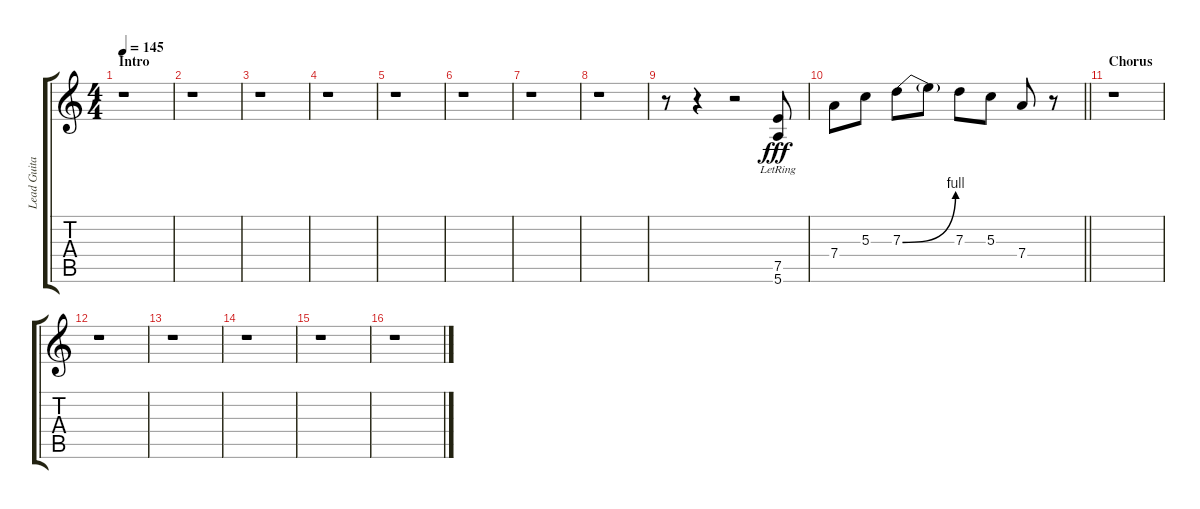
\track ("Lead Guitar - Overdriven" "Lead Guita") {instrument overdrivenguitar}
\staff {score tabs}
\tuning (E4 B3 G3 D3 A2 E2) {hide}
\ts (4 4)
\section ("" "Intro")
\tempo 145
\clef g2
\ks c
r.1{dy fff instrument overdrivenguitar} |
r.1 |
r.1 |
r.1 |
r.1 |
r.1 |
r.1 |
r.1 |
r.8 r.4 r.2 (7.5{lr} 5.6{lr}).8 |
\barLineRight lightlight
7.4.8 5.3.8 7.3{be (bend 0 0 60 4)}.8 7.3{t}.8 7.3.8 5.3.8 7.4.8 r.8 |
\section ("" "Chorus")
r.1 |
r.1 |
r.1 |
r.1 |
r.1 |
r.1
